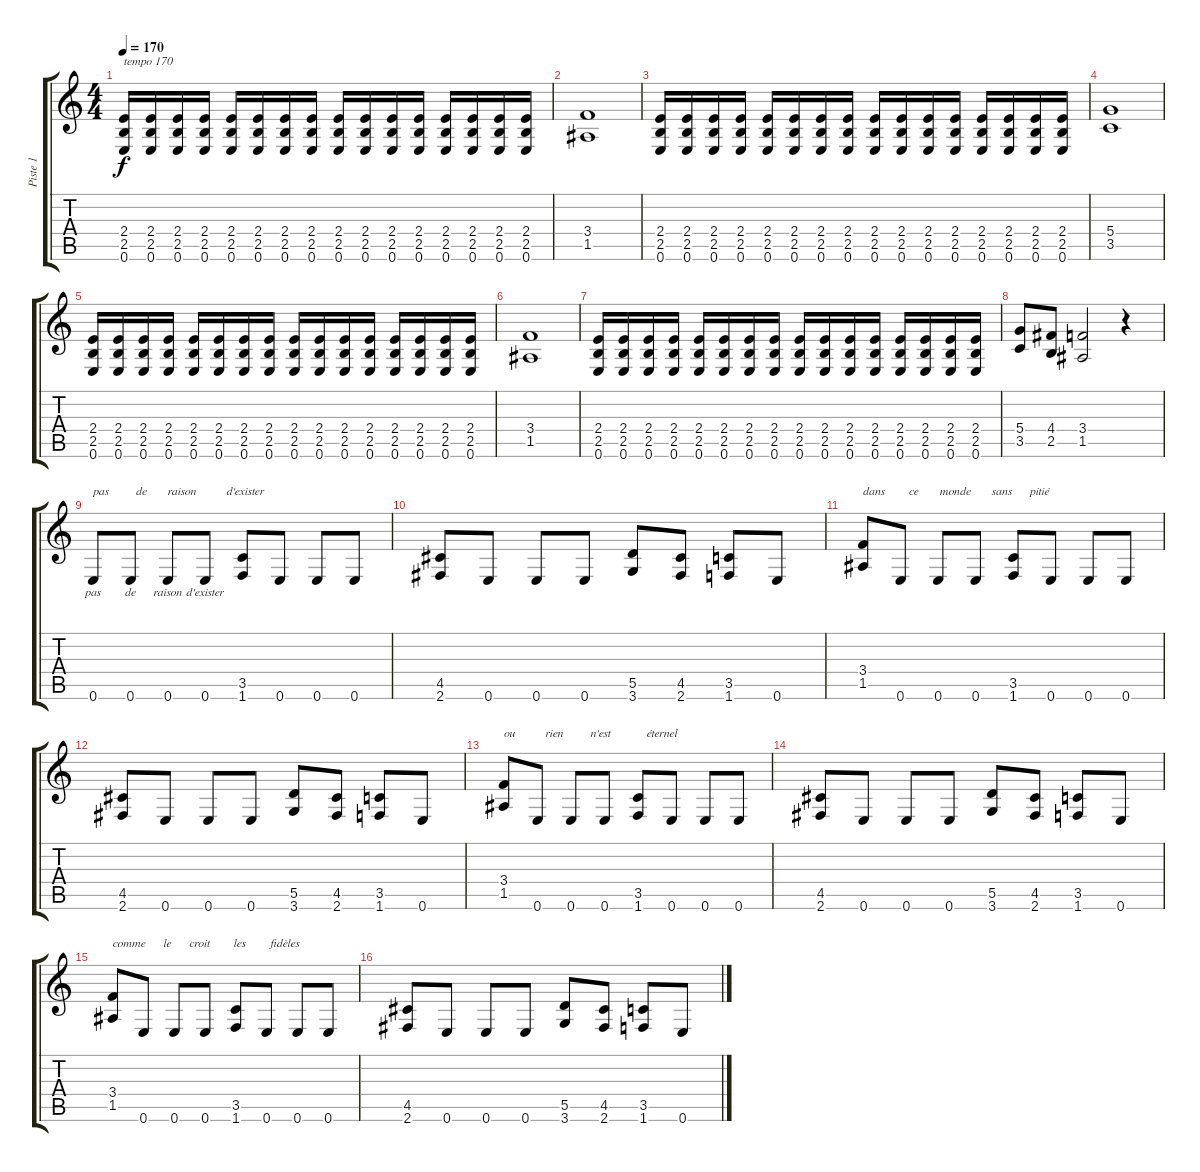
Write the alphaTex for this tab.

\track ("Piste 1" "Piste 1") {instrument distortionguitar}
\staff {score tabs}
\tuning (E4 B3 G3 D3 A2 E2) {hide}
\ts (4 4)
\tempo 170
\clef g2
\ks c
(2.4 2.5 0.6).16{txt "tempo 170" dy f instrument distortionguitar} (2.4 2.5 0.6).16 (2.4 2.5 0.6).16 (2.4 2.5 0.6).16 (2.4 2.5 0.6).16 (2.4 2.5 0.6).16 (2.4 2.5 0.6).16 (2.4 2.5 0.6).16 (2.4 2.5 0.6).16 (2.4 2.5 0.6).16 (2.4 2.5 0.6).16 (2.4 2.5 0.6).16 (2.4 2.5 0.6).16 (2.4 2.5 0.6).16 (2.4 2.5 0.6).16 (2.4 2.5 0.6).16 |
(3.4 1.5).1 |
(2.4 2.5 0.6).16 (2.4 2.5 0.6).16 (2.4 2.5 0.6).16 (2.4 2.5 0.6).16 (2.4 2.5 0.6).16 (2.4 2.5 0.6).16 (2.4 2.5 0.6).16 (2.4 2.5 0.6).16 (2.4 2.5 0.6).16 (2.4 2.5 0.6).16 (2.4 2.5 0.6).16 (2.4 2.5 0.6).16 (2.4 2.5 0.6).16 (2.4 2.5 0.6).16 (2.4 2.5 0.6).16 (2.4 2.5 0.6).16 |
(5.4 3.5).1 |
(2.4 2.5 0.6).16 (2.4 2.5 0.6).16 (2.4 2.5 0.6).16 (2.4 2.5 0.6).16 (2.4 2.5 0.6).16 (2.4 2.5 0.6).16 (2.4 2.5 0.6).16 (2.4 2.5 0.6).16 (2.4 2.5 0.6).16 (2.4 2.5 0.6).16 (2.4 2.5 0.6).16 (2.4 2.5 0.6).16 (2.4 2.5 0.6).16 (2.4 2.5 0.6).16 (2.4 2.5 0.6).16 (2.4 2.5 0.6).16 |
(3.4 1.5).1 |
(2.4 2.5 0.6).16 (2.4 2.5 0.6).16 (2.4 2.5 0.6).16 (2.4 2.5 0.6).16 (2.4 2.5 0.6).16 (2.4 2.5 0.6).16 (2.4 2.5 0.6).16 (2.4 2.5 0.6).16 (2.4 2.5 0.6).16 (2.4 2.5 0.6).16 (2.4 2.5 0.6).16 (2.4 2.5 0.6).16 (2.4 2.5 0.6).16 (2.4 2.5 0.6).16 (2.4 2.5 0.6).16 (2.4 2.5 0.6).16 |
(5.4 3.5).8 (4.4 2.5).8 (3.4 1.5).2 r.4 |
0.6.8{txt "pas         de       raison          d'exister" lyrics (0 "pas") lyrics (1 "") lyrics (2 "") lyrics (3 "") lyrics (4 "")} 0.6.8{lyrics (0 "de") lyrics (1 "") lyrics (2 "") lyrics (3 "") lyrics (4 "")} 0.6.8{lyrics (0 "raison") lyrics (1 "") lyrics (2 "") lyrics (3 "") lyrics (4 "")} 0.6.8{lyrics (0 "d'exister") lyrics (1 "") lyrics (2 "") lyrics (3 "") lyrics (4 "")} (3.5 1.6).8 0.6.8 0.6.8 0.6.8 |
(4.5 2.6).8 0.6.8 0.6.8 0.6.8 (5.5 3.6).8 (4.5 2.6).8 (3.5 1.6).8 0.6.8 |
(3.4 1.5).8{txt "dans        ce       monde       sans      pitié"} 0.6.8 0.6.8 0.6.8 (3.5 1.6).8 0.6.8 0.6.8 0.6.8 |
(4.5 2.6).8 0.6.8 0.6.8 0.6.8 (5.5 3.6).8 (4.5 2.6).8 (3.5 1.6).8 0.6.8 |
(3.4 1.5).8{txt "ou          rien         n'est            éternel"} 0.6.8 0.6.8 0.6.8 (3.5 1.6).8 0.6.8 0.6.8 0.6.8 |
(4.5 2.6).8 0.6.8 0.6.8 0.6.8 (5.5 3.6).8 (4.5 2.6).8 (3.5 1.6).8 0.6.8 |
(3.4 1.5).8{txt "comme      le      croit        les        fidèles"} 0.6.8 0.6.8 0.6.8 (3.5 1.6).8 0.6.8 0.6.8 0.6.8 |
(4.5 2.6).8 0.6.8 0.6.8 0.6.8 (5.5 3.6).8 (4.5 2.6).8 (3.5 1.6).8 0.6.8
